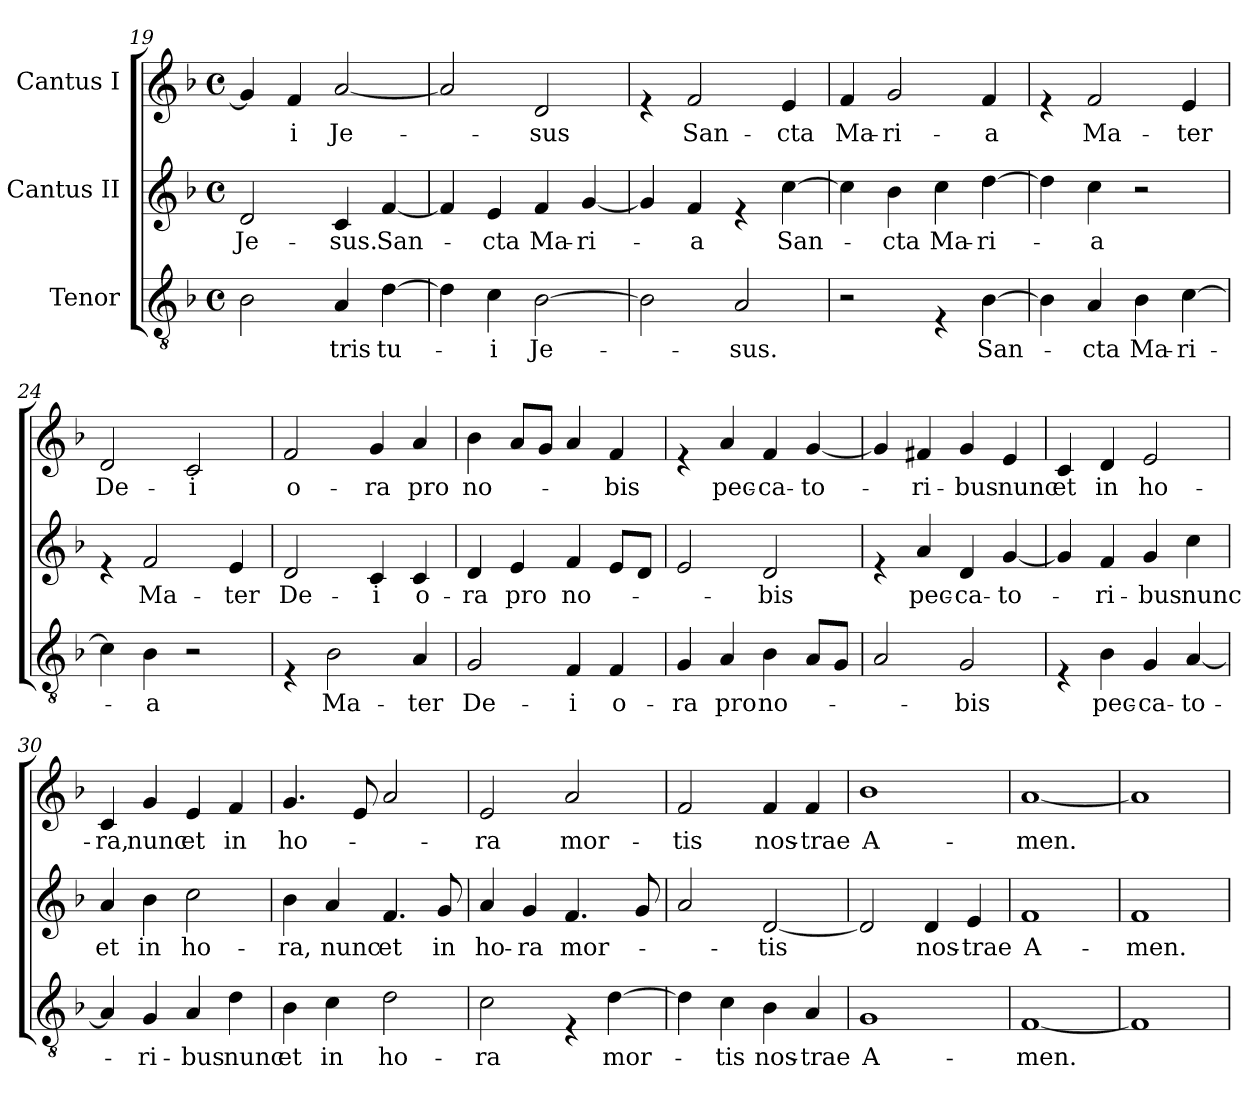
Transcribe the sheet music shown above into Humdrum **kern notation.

**kern	**text	**kern	**text	**kern	**text
*part3	*part3	*part2	*part2	*part1	*part1
*staff3	*staff3	*staff2	*staff2	*staff1	*staff1
*I"Tenor	*	*I"Cantus II	*	*I"Cantus I	*
*clefGv2	*	*clefG2	*	*clefG2	*
*k[b-]	*	*k[b-]	*	*k[b-]	*
*F:	*	*F:	*	*F:	*
*M4/4	*	*M4/4	*	*M4/4	*
*met(c)	*	*met(c)	*	*met(c)	*
=19	=19	=19	=19	=19	=19
!	!	!	!LO:LY:b	!	!
2B-\	.	2d/	Je-	4g/]	.
!	!	!	!	!	!LO:LY:b
.	.	.	.	4f/	-i
!	!LO:LY:b	!	!LO:LY:b	!	!LO:LY:b
4A/	-tris	4c/	-sus.	[<2a/	Je-
!	!LO:LY:b	!	!LO:LY:b	!	!
[>4d\	tu-	[<4f/	San-	.	.
=20	=20	=20	=20	=20	=20
4d\]	.	4f/]	.	2a/]	.
!	!LO:LY:b	!	!LO:LY:b	!	!
4c\	-i	4e/	-cta	.	.
!	!LO:LY:b	!	!LO:LY:b	!	!LO:LY:b
[>2B-\	Je-	4f/	Ma-	2d/	-sus
!	!	!	!LO:LY:b	!	!
.	.	[<4g/	-ri-	.	.
=21	=21	=21	=21	=21	=21
2B-\]	.	4g/]	.	4re	.
!	!	!	!LO:LY:b	!	!LO:LY:b
.	.	4f/	-a	2f/	San-
!	!LO:LY:b	!	!	!	!
2A/	-sus.	4re	.	.	.
!	!	!	!LO:LY:b	!	!LO:LY:b
.	.	[>4cc\	San-	4e/	-cta
=22	=22	=22	=22	=22	=22
!	!	!	!	!	!LO:LY:b
2r	.	4cc\]	.	4f/	Ma-
!	!	!	!LO:LY:b	!	!LO:LY:b
.	.	4b-\	-cta	2g/	-ri-
!	!	!	!LO:LY:b	!	!
4rE	.	4cc\	Ma-	.	.
!	!LO:LY:b	!	!LO:LY:b	!	!LO:LY:b
[>4B-\	San-	[>4dd\	-ri-	4f/	-a
!!LO:LB:g=z
=23	=23	=23	=23	=23	=23
4B-\]	.	4dd\]	.	4re	.
!	!LO:LY:b	!	!LO:LY:b	!	!LO:LY:b
4A/	-cta	4cc\	-a	2f/	Ma-
!	!LO:LY:b	!	!	!	!
4B-\	Ma-	2r	.	.	.
!	!LO:LY:b	!	!	!	!LO:LY:b
[>4c\	-ri-	.	.	4e/	-ter
=24	=24	=24	=24	=24	=24
!	!	!	!	!	!LO:LY:b
4c\]	.	4re	.	2d/	De-
!	!LO:LY:b	!	!LO:LY:b	!	!
4B-\	-a	2f/	Ma-	.	.
!	!	!	!	!	!LO:LY:b
2r	.	.	.	2c/	-i
!	!	!	!LO:LY:b	!	!
.	.	4e/	-ter	.	.
=25	=25	=25	=25	=25	=25
!	!	!	!LO:LY:b	!	!LO:LY:b
4rE	.	2d/	De-	2f/	o-
!	!LO:LY:b	!	!	!	!
2B-\	Ma-	.	.	.	.
!	!	!	!LO:LY:b	!	!LO:LY:b
.	.	4c/	-i	4g/	-ra
!	!LO:LY:b	!	!LO:LY:b	!	!LO:LY:b
4A/	-ter	4c/	o-	4a/	pro
=26	=26	=26	=26	=26	=26
!	!LO:LY:b	!	!LO:LY:b	!	!LO:LY:b
2G/	De-	4d/	-ra	4b-\	no-
!	!	!	!LO:LY:b	!	!
.	.	4e/	pro	8a/L	.
.	.	.	.	8g/J	.
!	!LO:LY:b	!	!LO:LY:b	!	!
4F/	-i	4f/	no-	4a/	.
!	!LO:LY:b	!	!	!	!LO:LY:b
4F/	o-	8e/L	.	4f/	-bis
.	.	8d/J	.	.	.
!!LO:LB:g=z
=27	=27	=27	=27	=27	=27
!	!LO:LY:b	!	!	!	!
4G/	-ra	2e/	.	4re	.
!	!LO:LY:b	!	!	!	!LO:LY:b
4A/	pro	.	.	4a/	pec-
!	!LO:LY:b	!	!LO:LY:b	!	!LO:LY:b
4B-\	no-	2d/	-bis	4f/	-ca-
!	!	!	!	!	!LO:LY:b
8A/L	.	.	.	[<4g/	-to-
8G/J	.	.	.	.	.
=28	=28	=28	=28	=28	=28
2A/	.	4re	.	4g/]	.
!	!	!	!LO:LY:b	!	!LO:LY:b
.	.	4a/	pec-	4f#X/	-ri-
!	!LO:LY:b	!	!LO:LY:b	!	!LO:LY:b
2G/	-bis	4d/	-ca-	4g/	-bus
!	!	!	!LO:LY:b	!	!LO:LY:b
.	.	[<4g/	-to-	4e/	nunc
=29	=29	=29	=29	=29	=29
!	!	!	!	!	!LO:LY:b
4rE	.	4g/]	.	4c/	et
!	!LO:LY:b	!	!LO:LY:b	!	!LO:LY:b
4B-\	pec-	4f/	-ri-	4d/	in
!	!LO:LY:b	!	!LO:LY:b	!	!LO:LY:b
4G/	-ca-	4g/	-bus	2e/	ho-
!	!LO:LY:b	!	!LO:LY:b	!	!
[<4A/	-to-	4cc\	nunc	.	.
=30	=30	=30	=30	=30	=30
!	!	!	!LO:LY:b	!	!LO:LY:b
4A/]	.	4a/	et	4c/	-ra,
!	!LO:LY:b	!	!LO:LY:b	!	!LO:LY:b
4G/	-ri-	4b-\	in	4g/	nunc
!	!LO:LY:b	!	!LO:LY:b	!	!LO:LY:b
4A/	-bus	2cc\	ho-	4e/	et
!	!LO:LY:b	!	!	!	!LO:LY:b
4d\	nunc	.	.	4f/	in
!!LO:LB:g=z
=31	=31	=31	=31	=31	=31
!	!LO:LY:b	!	!LO:LY:b	!	!LO:LY:b
4B-\	et	4b-\	-ra,	4.g/	ho-
!	!LO:LY:b	!	!LO:LY:b	!	!
4c\	in	4a/	nunc	.	.
.	.	.	.	8e/	.
!	!LO:LY:b	!	!LO:LY:b	!	!
2d\	ho-	4.f/	et	2a/	.
!	!	!	!LO:LY:b	!	!
.	.	8g/	in	.	.
=32	=32	=32	=32	=32	=32
!	!LO:LY:b	!	!LO:LY:b	!	!LO:LY:b
2c\	-ra	4a/	ho-	2e/	-ra
!	!	!	!LO:LY:b	!	!
.	.	4g/	-ra	.	.
!	!	!	!LO:LY:b	!	!LO:LY:b
4rE	.	4.f/	mor-	2a/	mor-
!	!LO:LY:b	!	!	!	!
[>4d\	mor-	.	.	.	.
.	.	8g/	.	.	.
=33	=33	=33	=33	=33	=33
!	!	!	!	!	!LO:LY:b
4d\]	.	2a/	.	2f/	-tis
!	!LO:LY:b	!	!	!	!
4c\	-tis	.	.	.	.
!	!LO:LY:b	!	!LO:LY:b	!	!LO:LY:b
4B-\	nos-	[<2d/	-tis	4f/	nos-
!	!LO:LY:b	!	!	!	!LO:LY:b
4A/	-trae	.	.	4f/	-trae
=34	=34	=34	=34	=34	=34
!	!LO:LY:b	!	!	!	!LO:LY:b
1G	A-	2d/]	.	1b-	A-
!	!	!	!LO:LY:b	!	!
.	.	4d/	nos-	.	.
!	!	!	!LO:LY:b	!	!
.	.	4e/	-trae	.	.
=35	=35	=35	=35	=35	=35
!	!LO:LY:b	!	!LO:LY:b	!	!LO:LY:b
[<1F	-men.	1f	A-	[<1a	-men.
=36	=36	=36	=36	=36	=36
!	!	!	!LO:LY:b	!	!
1F]	.	1f	-men.	1a]	.
=	=	=	=	=	=
*-	*-	*-	*-	*-	*-
